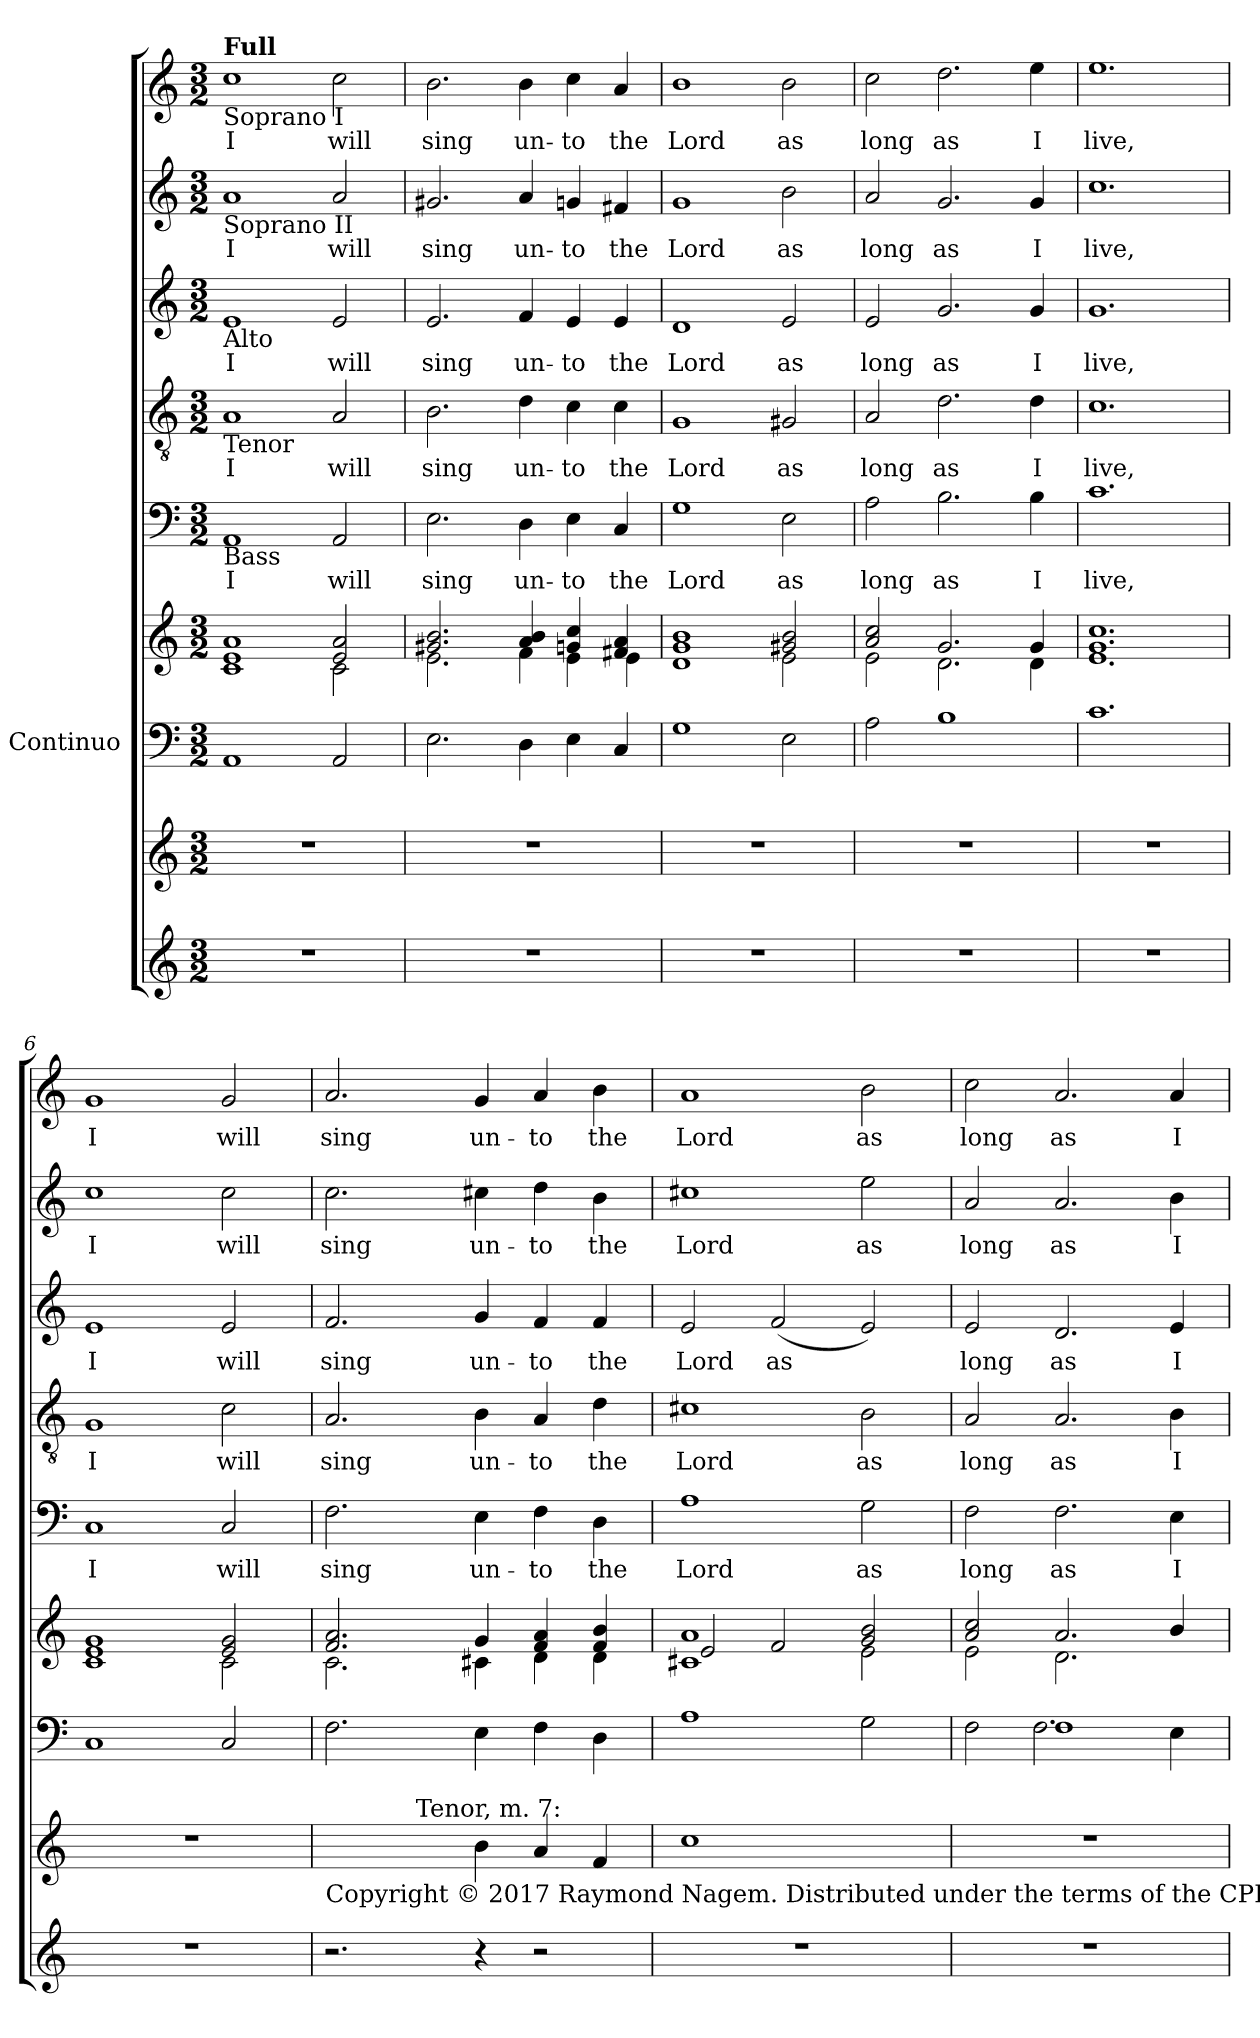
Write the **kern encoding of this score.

**kern	**kern	**kern	**kern	**kern	**text	**kern	**text	**kern	**text	**kern	**text	**kern	**text
*part7	*part7	*part6	*part6	*part5	*part5	*part4	*part4	*part3	*part3	*part2	*part2	*part1	*part1
*staff9	*staff8	*staff7	*staff6	*staff5	*staff5	*staff4	*staff4	*staff3	*staff3	*staff2	*staff2	*staff1	*staff1
*	*	*I"Continuo	*	*	*	*	*	*	*	*	*	*	*
*clefG2	*clefG2	*clefF4	*clefG2	*clefF4	*	*clefGv2	*	*clefG2	*	*clefG2	*	*clefG2	*
*k[]	*k[]	*k[]	*k[]	*k[]	*	*k[]	*	*k[]	*	*k[]	*	*k[]	*
*a:	*a:	*a:	*a:	*a:	*	*a:	*	*a:	*	*a:	*	*a:	*
*M3/2	*M3/2	*M3/2	*M3/2	*M3/2	*	*M3/2	*	*M3/2	*	*M3/2	*	*M3/2	*
=1	=1	=1	=1	=1	=1	=1	=1	=1	=1	=1	=1	=1	=1
!	!	!	!	!	!	!	!	!	!	!	!	!LO:TX:b:t=Soprano I	!
!	!	!	!	!	!	!	!	!	!	!	!	!LO:TX:a:B:t=Full	!
!	!	!	!	!	!	!	!	!	!	!LO:TX:b:t=Soprano II	!	!	!
!	!	!	!	!	!	!	!	!LO:TX:b:t=Alto	!	!	!	!	!
!	!	!	!	!	!	!LO:TX:b:t=Tenor	!	!	!	!	!	!	!
!	!	!	!	!LO:TX:b:t=Bass	!	!	!	!	!	!	!	!	!
!LO:N:vis=1	!LO:N:vis=1	!	!	!	!LO:LY:b	!	!LO:LY:b	!	!LO:LY:b	!	!LO:LY:b	!	!LO:LY:b
*	*	*	*^	*	*	*	*	*	*	*	*	*	*
1.r	1.r	1AA	1e 1a	1c	1AA	I	1A	I	1e	I	1a	I	1cc	I
!	!	!	!	!	!	!LO:LY:b	!	!LO:LY:b	!	!LO:LY:b	!	!LO:LY:b	!	!LO:LY:b
.	.	2AA/	2e/ 2a/	2c\	2AA/	will	2A/	will	2e/	will	2a/	will	2cc\	will
=2	=2	=2	=2	=2	=2	=2	=2	=2	=2	=2	=2	=2	=2	=2
!LO:N:vis=1	!LO:N:vis=1	!	!	!	!	!LO:LY:b	!	!LO:LY:b	!	!LO:LY:b	!	!LO:LY:b	!	!LO:LY:b
1.r	1.r	2.E\	2.g#X/ 2.b/	2.e\	2.E\	sing	2.B\	sing	2.e/	sing	2.g#X/	sing	2.b\	sing
!	!	!	!	!	!	!LO:LY:b	!	!LO:LY:b	!	!LO:LY:b	!	!LO:LY:b	!	!LO:LY:b
.	.	4D\	4a/ 4b/	4f\	4D\	un-	4d\	un-	4f/	un-	4a/	un-	4b\	un-
!	!	!	!	!	!	!LO:LY:b	!	!LO:LY:b	!	!LO:LY:b	!	!LO:LY:b	!	!LO:LY:b
.	.	4E\	4gn/ 4cc/	4e\	4E\	-to	4c\	-to	4e/	-to	4gn/	-to	4cc\	-to
!	!	!	!	!	!	!LO:LY:b	!	!LO:LY:b	!	!LO:LY:b	!	!LO:LY:b	!	!LO:LY:b
.	.	4C/	4f#X/ 4a/	4e\	4C/	the	4c\	the	4e/	the	4f#X/	the	4a/	the
=3	=3	=3	=3	=3	=3	=3	=3	=3	=3	=3	=3	=3	=3	=3
!LO:N:vis=1	!LO:N:vis=1	!	!	!	!	!LO:LY:b	!	!LO:LY:b	!	!LO:LY:b	!	!LO:LY:b	!	!LO:LY:b
1.r	1.r	1G	1g 1b	1d	1G	Lord	1G	Lord	1d	Lord	1g	Lord	1b	Lord
!	!	!	!	!	!	!LO:LY:b	!	!LO:LY:b	!	!LO:LY:b	!	!LO:LY:b	!	!LO:LY:b
.	.	2E\	2g#X/ 2b/	2e\	2E\	as	2G#X/	as	2e/	as	2b\	as	2b\	as
=4	=4	=4	=4	=4	=4	=4	=4	=4	=4	=4	=4	=4	=4	=4
!LO:N:vis=1	!LO:N:vis=1	!	!	!	!	!LO:LY:b	!	!LO:LY:b	!	!LO:LY:b	!	!LO:LY:b	!	!LO:LY:b
1.r	1.r	2A\	2a/ 2cc/	2e\	2A\	long	2A/	long	2e/	long	2a/	long	2cc\	long
!	!	!	!	!	!	!LO:LY:b	!	!LO:LY:b	!	!LO:LY:b	!	!LO:LY:b	!	!LO:LY:b
.	.	1B	2.g/	2.d\	2.B\	as	2.d\	as	2.g/	as	2.g/	as	2.dd\	as
!	!	!	!	!	!	!LO:LY:b	!	!LO:LY:b	!	!LO:LY:b	!	!LO:LY:b	!	!LO:LY:b
.	.	.	4g/	4d\	4B\	I	4d\	I	4g/	I	4g/	I	4ee\	I
=5	=5	=5	=5	=5	=5	=5	=5	=5	=5	=5	=5	=5	=5	=5
!LO:N:vis=1	!LO:N:vis=1	!	!	!	!	!LO:LY:b	!	!LO:LY:b	!	!LO:LY:b	!	!LO:LY:b	!	!LO:LY:b
1.r	1.r	1.c	1.g 1.cc	1.e	1.c	live,	1.c	live,	1.g	live,	1.cc	live,	1.ee	live,
=6	=6	=6	=6	=6	=6	=6	=6	=6	=6	=6	=6	=6	=6	=6
!LO:N:vis=1	!LO:N:vis=1	!	!	!	!	!LO:LY:b	!	!LO:LY:b	!	!LO:LY:b	!	!LO:LY:b	!	!LO:LY:b
1.r	1.r	1C	1e 1g	1c	1C	I	1G	I	1e	I	1cc	I	1g	I
!	!	!	!	!	!	!LO:LY:b	!	!LO:LY:b	!	!LO:LY:b	!	!LO:LY:b	!	!LO:LY:b
.	.	2C/	2e/ 2g/	2c\	2C/	will	2c\	will	2e/	will	2cc\	will	2g/	will
!!LO:LB:g=z
=7	=7	=7	=7	=7	=7	=7	=7	=7	=7	=7	=7	=7	=7	=7
!	!LO:TX:b:t=Copyright © 2017 Raymond Nagem. Distributed under the terms of the CPDL license (http&colon;//cpdl.org).	!	!	!	!	!	!	!	!	!	!	!	!	!
!	!	!	!	!	!	!LO:LY:b	!	!LO:LY:b	!	!LO:LY:b	!	!LO:LY:b	!	!LO:LY:b
2.r	2ryy	2.F\	2.f/ 2.a/	2.c\	2.F\	sing	2.A/	sing	2.f/	sing	2.cc\	sing	2.a/	sing
!	!LO:TX:a:t=Tenor, m. 7&colon;	!	!	!	!	!	!	!	!	!	!	!	!	!
.	4ryy	.	.	.	.	.	.	.	.	.	.	.	.	.
!	!	!	!	!	!	!LO:LY:b	!	!LO:LY:b	!	!LO:LY:b	!	!LO:LY:b	!	!LO:LY:b
4r	4b\	4E\	4g/	4c#X\	4E\	un-	4B\	un-	4g/	un-	4cc#X\	un-	4g/	un-
!	!	!	!	!	!	!LO:LY:b	!	!LO:LY:b	!	!LO:LY:b	!	!LO:LY:b	!	!LO:LY:b
2r	4a/	4F\	4f/ 4a/	4d\	4F\	-to	4A/	-to	4f/	-to	4dd\	-to	4a/	-to
!	!	!	!	!	!	!LO:LY:b	!	!LO:LY:b	!	!LO:LY:b	!	!LO:LY:b	!	!LO:LY:b
.	4f/	4D\	4f/ 4b/	4d\	4D\	the	4d\	the	4f/	the	4b\	the	4b\	the
=8	=8	=8	=8	=8	=8	=8	=8	=8	=8	=8	=8	=8	=8	=8
!LO:N:vis=1	!	!	!	!	!	!LO:LY:b	!	!LO:LY:b	!	!LO:LY:b	!	!LO:LY:b	!	!LO:LY:b
1.r	1cc	1A	1c#X 1a	2e/	1A	Lord	1c#X	Lord	2e/	Lord	1cc#X	Lord	1a	Lord
!	!	!	!	!	!	!	!	!	!	!LO:LY:b	!	!	!	!
.	.	.	.	2f/	.	.	.	.	(<2f/	as	.	.	.	.
!	!	!	!	!	!	!LO:LY:b	!	!LO:LY:b	!	!	!	!LO:LY:b	!	!LO:LY:b
.	2ryy	2G\	2g/ 2b/	2e\	2G\	as	2B\	as	2e/)	.	2ee\	as	2b\	as
=9	=9	=9	=9	=9	=9	=9	=9	=9	=9	=9	=9	=9	=9	=9
!LO:N:vis=1	!LO:N:vis=1	!	!	!	!	!LO:LY:b	!	!LO:LY:b	!	!LO:LY:b	!	!LO:LY:b	!	!LO:LY:b
*	*	*^	*	*	*	*	*	*	*	*	*	*	*	*
1.r	1.r	2F\	2ryy	2a/ 2cc/	2e\	2F\	long	2A/	long	2e/	long	2a/	long	2cc\	long
!	!	!	!	!	!	!	!LO:LY:b	!	!LO:LY:b	!	!LO:LY:b	!	!LO:LY:b	!	!LO:LY:b
.	.	1F	2.F\	2.a/	2.d\	2.F\	as	2.A/	as	2.d/	as	2.a/	as	2.a/	as
!	!	!	!	!	!	!	!LO:LY:b	!	!LO:LY:b	!	!LO:LY:b	!	!LO:LY:b	!	!LO:LY:b
.	.	.	4E\	4b/	4ryy	4E\	I	4B\	I	4e/	I	4b\	I	4a/	I
*	*	*v	*v	*	*	*	*	*	*	*	*	*	*	*	*
*	*	*	*v	*v	*	*	*	*	*	*	*	*	*	*
=	=	=	=	=	=	=	=	=	=	=	=	=	=
*-	*-	*-	*-	*-	*-	*-	*-	*-	*-	*-	*-	*-	*-
